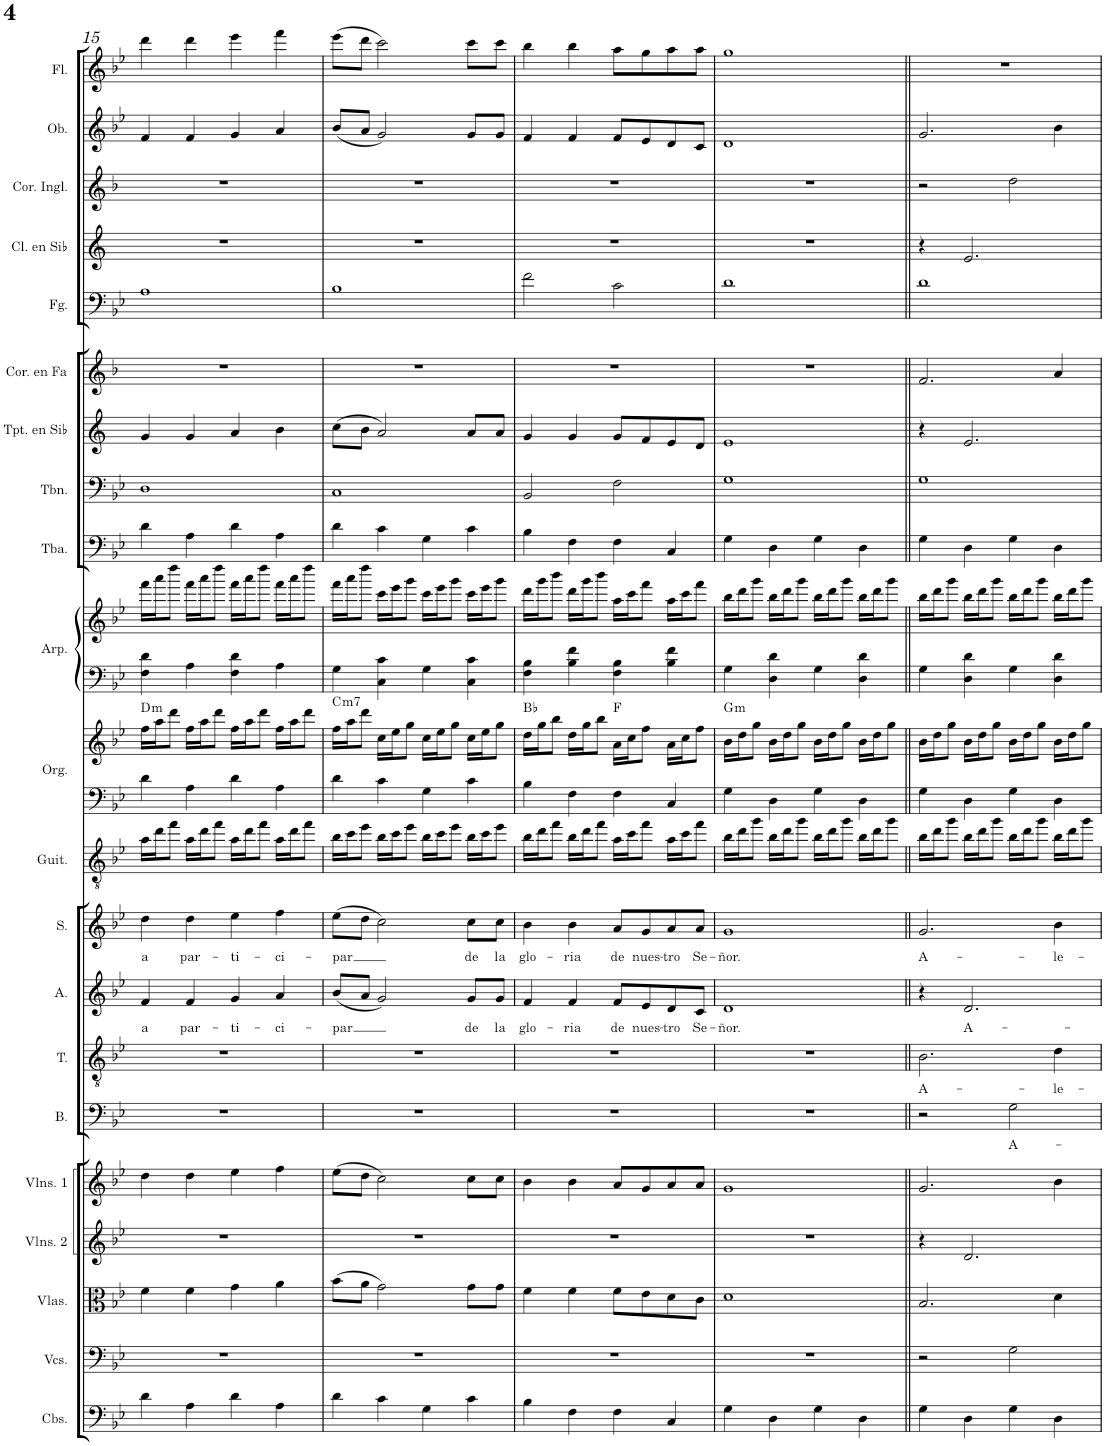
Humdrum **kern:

**kern	**kern	**kern	**kern	**kern	**kern	**text	**kern	**text	**kern	**text	**kern	**text	**kern	**kern	**kern	**harte	**kern	**kern	**kern	**kern	**kern	**kern	**kern	**kern	**kern	**kern	**kern
*part21	*part20	*part19	*part18	*part17	*part16	*part16	*part15	*part15	*part14	*part14	*part13	*part13	*part12	*part11	*part11	*part11	*part10	*part10	*part9	*part8	*part7	*part6	*part5	*part4	*part3	*part2	*part1
*staff23	*staff22	*staff21	*staff20	*staff19	*staff18	*staff18	*staff17	*staff17	*staff16	*staff16	*staff15	*staff15	*staff14	*staff13	*staff12	*	*staff11	*staff10	*staff9	*staff8	*staff7	*staff6	*staff5	*staff4	*staff3	*staff2	*staff1
*I"Contrabajos	*I"Violonchelos	*I"Violas	*I"Violines 2	*I"Violines 1	*I"Bajo	*	*I"Tenor	*	*I"Alto	*	*I"Soprano	*	*I"Guitarra acústica	*I"Órgano	*	*	*I"Arpa	*	*I"Tuba	*I"Trombón	*I"Trompeta en Sib	*I"Trompa en Fa	*I"Fagot	*I"Clarinete en Sib	*I"Corno inglés	*I"Oboe	*I"Flauta
*I'Cbs.	*I'Vcs.	*I'Vlas.	*I'Vlns. 2	*I'Vlns. 1	*I'B.	*	*I'T.	*	*I'A.	*	*I'S.	*	*I'Guit.	*	*	*	*I'Arp.	*	*I'Tba.	*I'Tbn.	*I'Tpt. en Sib	*	*I'Fg.	*I'Cl. en Sib	*I'Cor. Ingl.	*I'Ob.	*I'Fl.
!!LO:PB:g=z
*clefF4	*clefF4	*clefC3	*clefG2	*clefG2	*clefF4	*	*clefGv2	*	*clefG2	*	*clefG2	*	*clefGv2	*clefF4	*clefG2	*	*clefF4	*clefG2	*clefF4	*clefF4	*clefG2	*clefG2	*clefF4	*clefG2	*clefG2	*clefG2	*clefG2
*Trd7c12	*	*	*	*	*	*	*	*	*	*	*	*	*	*	*	*	*	*	*	*	*Trd1c2	*Trd4c7	*	*Trd1c2	*Trd4c7	*	*
*k[b-e-]	*k[b-e-]	*k[b-e-]	*k[b-e-]	*k[b-e-]	*k[b-e-]	*	*k[b-e-]	*	*k[b-e-]	*	*k[b-e-]	*	*k[b-e-]	*k[b-e-]	*k[b-e-]	*	*k[b-e-]	*k[b-e-]	*k[b-e-]	*k[b-e-]	*k[]	*k[b-]	*k[b-e-]	*k[]	*k[b-]	*k[b-e-]	*k[b-e-]
*M4/4	*M4/4	*M4/4	*M4/4	*M4/4	*M4/4	*	*M4/4	*	*M4/4	*	*M4/4	*	*M4/4	*M4/4	*M4/4	*	*M4/4	*M4/4	*M4/4	*M4/4	*M4/4	*M4/4	*M4/4	*M4/4	*M4/4	*M4/4	*M4/4
=15	=15	=15	=15	=15	=15	=15	=15	=15	=15	=15	=15	=15	=15	=15	=15	=15	=15	=15	=15	=15	=15	=15	=15	=15	=15	=15	=15
!	!	!	!	!	!	!	!	!	!	!LO:LY:b	!	!LO:LY:b	!	!	!	!LO:H:kt=m	!	!	!	!	!	!	!	!	!	!	!
4d\	1r	4f\	1r	4dd\	1r	.	1r	.	4f/	a	4dd\	a	16a\LL	4d\	16ff\LL	D:min	4F\ 4d\	16fff\LL	4d\	1D	4g/	1r	1A	1r	1r	4f/	4ddd\
.	.	.	.	.	.	.	.	.	.	.	.	.	16dd\J	.	16aa\J	.	.	16aaa\J	.	.	.	.	.	.	.	.	.
.	.	.	.	.	.	.	.	.	.	.	.	.	8ff\J	.	8ddd\J	.	.	8dddd\J	.	.	.	.	.	.	.	.	.
!	!	!	!	!	!	!	!	!	!	!LO:LY:b	!	!LO:LY:b	!	!	!	!	!	!	!	!	!	!	!	!	!	!	!
4A\	.	4f\	.	4dd\	.	.	.	.	4f/	par-	4dd\	par-	16a\LL	4A\	16ff\LL	.	4A\	16fff\LL	4A\	.	4g/	.	.	.	.	4f/	4ddd\
.	.	.	.	.	.	.	.	.	.	.	.	.	16dd\J	.	16aa\J	.	.	16aaa\J	.	.	.	.	.	.	.	.	.
.	.	.	.	.	.	.	.	.	.	.	.	.	8ff\J	.	8ddd\J	.	.	8dddd\J	.	.	.	.	.	.	.	.	.
!	!	!	!	!	!	!	!	!	!	!LO:LY:b	!	!LO:LY:b	!	!	!	!	!	!	!	!	!	!	!	!	!	!	!
4d\	.	4g\	.	4ee-\	.	.	.	.	4g/	-ti-	4ee-\	-ti-	16a\LL	4d\	16ff\LL	.	4F\ 4d\	16fff\LL	4d\	.	4a/	.	.	.	.	4g/	4eee-\
.	.	.	.	.	.	.	.	.	.	.	.	.	16dd\J	.	16aa\J	.	.	16aaa\J	.	.	.	.	.	.	.	.	.
.	.	.	.	.	.	.	.	.	.	.	.	.	8ff\J	.	8ddd\J	.	.	8dddd\J	.	.	.	.	.	.	.	.	.
!	!	!	!	!	!	!	!	!	!	!LO:LY:b	!	!LO:LY:b	!	!	!	!	!	!	!	!	!	!	!	!	!	!	!
4A\	.	4a\	.	4ff\	.	.	.	.	4a/	-ci-	4ff\	-ci-	16a\LL	4A\	16ff\LL	.	4A\	16fff\LL	4A\	.	4b\	.	.	.	.	4a/	4fff\
.	.	.	.	.	.	.	.	.	.	.	.	.	16dd\J	.	16aa\J	.	.	16aaa\J	.	.	.	.	.	.	.	.	.
.	.	.	.	.	.	.	.	.	.	.	.	.	8ff\J	.	8ddd\J	.	.	8dddd\J	.	.	.	.	.	.	.	.	.
=16	=16	=16	=16	=16	=16	=16	=16	=16	=16	=16	=16	=16	=16	=16	=16	=16	=16	=16	=16	=16	=16	=16	=16	=16	=16	=16	=16
!	!	!	!	!	!	!	!	!	!	!LO:LY:b	!	!LO:LY:b	!	!	!	!LO:H:kt=m7	!	!	!	!	!	!	!	!	!	!	!
4d\	1r	(8b-\L	1r	(8ee-\L	1r	.	1r	.	(8b-/L	-par	(8ee-\L	-par	16b-\LL	4d\	16ff\LL	C:min7	4G\	16fff\LL	4d\	1C	(8cc\L	1r	1B-	1r	1r	(8b-/L	(8eee-\L
.	.	.	.	.	.	.	.	.	.	.	.	.	16cc\J	.	16aa\J	.	.	16aaa\J	.	.	.	.	.	.	.	.	.
.	.	8a\J	.	8dd\J	.	.	.	.	8a/J	.	8dd\J	.	8ee-\J	.	8ddd\J	.	.	8dddd\J	.	.	8b\J	.	.	.	.	8a/J	8ddd\J
4c\	.	2g\)	.	2cc\)	.	.	.	.	2g/)	.	2cc\)	.	16b-\LL	4c\	16cc\LL	.	4C\ 4c\	16ccc\LL	4c\	.	2a/)	.	.	.	.	2g/)	2ccc\)
.	.	.	.	.	.	.	.	.	.	.	.	.	16cc\J	.	16ee-\J	.	.	16eee-\J	.	.	.	.	.	.	.	.	.
.	.	.	.	.	.	.	.	.	.	.	.	.	8ee-\J	.	8gg\J	.	.	8ggg\J	.	.	.	.	.	.	.	.	.
4G\	.	.	.	.	.	.	.	.	.	.	.	.	16b-\LL	4G\	16cc\LL	.	4G\	16ccc\LL	4G\	.	.	.	.	.	.	.	.
.	.	.	.	.	.	.	.	.	.	.	.	.	16cc\J	.	16ee-\J	.	.	16eee-\J	.	.	.	.	.	.	.	.	.
.	.	.	.	.	.	.	.	.	.	.	.	.	8ee-\J	.	8gg\J	.	.	8ggg\J	.	.	.	.	.	.	.	.	.
!	!	!	!	!	!	!	!	!	!	!LO:LY:b	!	!LO:LY:b	!	!	!	!	!	!	!	!	!	!	!	!	!	!	!
4c\	.	8g\L	.	8cc\L	.	.	.	.	8g/L	de	8cc\L	de	16b-\LL	4c\	16cc\LL	.	4C\ 4c\	16ccc\LL	4c\	.	8a/L	.	.	.	.	8g/L	8ccc\L
.	.	.	.	.	.	.	.	.	.	.	.	.	16cc\J	.	16ee-\J	.	.	16eee-\J	.	.	.	.	.	.	.	.	.
!	!	!	!	!	!	!	!	!	!	!LO:LY:b	!	!LO:LY:b	!	!	!	!	!	!	!	!	!	!	!	!	!	!	!
.	.	8g\J	.	8cc\J	.	.	.	.	8g/J	la	8cc\J	la	8ee-\J	.	8gg\J	.	.	8ggg\J	.	.	8a/J	.	.	.	.	8g/J	8ccc\J
=17	=17	=17	=17	=17	=17	=17	=17	=17	=17	=17	=17	=17	=17	=17	=17	=17	=17	=17	=17	=17	=17	=17	=17	=17	=17	=17	=17
!	!	!	!	!	!	!	!	!	!	!LO:LY:b	!	!LO:LY:b	!	!	!	!	!	!	!	!	!	!	!	!	!	!	!
4B-\	1r	4f\	1r	4b-\	1r	.	1r	.	4f/	glo-	4b-\	glo-	16b-\LL	4B-\	16dd\LL	Bb:maj	4F\ 4B-\	16ddd\LL	4B-\	2BB-/	4g/	1r	2f\	1r	1r	4f/	4bb-\
.	.	.	.	.	.	.	.	.	.	.	.	.	16dd\J	.	16gg\J	.	.	16ggg\J	.	.	.	.	.	.	.	.	.
.	.	.	.	.	.	.	.	.	.	.	.	.	8ff\J	.	8bb-\J	.	.	8bbb-\J	.	.	.	.	.	.	.	.	.
!	!	!	!	!	!	!	!	!	!	!LO:LY:b	!	!LO:LY:b	!	!	!	!	!	!	!	!	!	!	!	!	!	!	!
4F\	.	4f\	.	4b-\	.	.	.	.	4f/	-ria	4b-\	-ria	16b-\LL	4F\	16dd\LL	.	4B-\ 4f\	16ddd\LL	4F\	.	4g/	.	.	.	.	4f/	4bb-\
.	.	.	.	.	.	.	.	.	.	.	.	.	16dd\J	.	16gg\J	.	.	16ggg\J	.	.	.	.	.	.	.	.	.
.	.	.	.	.	.	.	.	.	.	.	.	.	8ff\J	.	8bb-\J	.	.	8bbb-\J	.	.	.	.	.	.	.	.	.
!	!	!	!	!	!	!	!	!	!	!LO:LY:b	!	!LO:LY:b	!	!	!	!	!	!	!	!	!	!	!	!	!	!	!
4F\	.	8f\L	.	8a/L	.	.	.	.	8f/L	de	8a/L	de	16a\LL	4F\	16a\LL	F:maj	4F\ 4B-\	16aa\LL	4F\	2F\	8g/L	.	2c\	.	.	8f/L	8aa\L
.	.	.	.	.	.	.	.	.	.	.	.	.	16cc\J	.	16cc\J	.	.	16ccc\J	.	.	.	.	.	.	.	.	.
!	!	!	!	!	!	!	!	!	!	!LO:LY:b	!	!LO:LY:b	!	!	!	!	!	!	!	!	!	!	!	!	!	!	!
.	.	8e-\	.	8g/	.	.	.	.	8e-/	nues-	8g/	nues-	8ff\J	.	8ff\J	.	.	8fff\J	.	.	8f/	.	.	.	.	8e-/	8gg\
!	!	!	!	!	!	!	!	!	!	!LO:LY:b	!	!LO:LY:b	!	!	!	!	!	!	!	!	!	!	!	!	!	!	!
4C/	.	8d\	.	8a/	.	.	.	.	8d/	-tro	8a/	-tro	16a\LL	4C/	16a\LL	.	4B-\ 4f\	16aa\LL	4C/	.	8e/	.	.	.	.	8d/	8aa\
.	.	.	.	.	.	.	.	.	.	.	.	.	16cc\J	.	16cc\J	.	.	16ccc\J	.	.	.	.	.	.	.	.	.
!	!	!	!	!	!	!	!	!	!	!LO:LY:b	!	!LO:LY:b	!	!	!	!	!	!	!	!	!	!	!	!	!	!	!
.	.	8c\J	.	8a/J	.	.	.	.	8c/J	Se-	8a/J	Se-	8ff\J	.	8ff\J	.	.	8fff\J	.	.	8d/J	.	.	.	.	8c/J	8aa\J
=18	=18	=18	=18	=18	=18	=18	=18	=18	=18	=18	=18	=18	=18	=18	=18	=18	=18	=18	=18	=18	=18	=18	=18	=18	=18	=18	=18
!	!	!	!	!	!	!	!	!	!	!LO:LY:b	!	!LO:LY:b	!	!	!	!LO:H:kt=m	!	!	!	!	!	!	!	!	!	!	!
4G\	1r	1d	1r	1g	1r	.	1r	.	1d	-ñor.	1g	-ñor.	16b-\LL	4G\	16b-\LL	G:min	4G\	16bb-\LL	4G\	1G	1e	1r	1d	1r	1r	1d	1gg
.	.	.	.	.	.	.	.	.	.	.	.	.	16dd\J	.	16dd\J	.	.	16ddd\J	.	.	.	.	.	.	.	.	.
.	.	.	.	.	.	.	.	.	.	.	.	.	8gg\J	.	8gg\J	.	.	8ggg\J	.	.	.	.	.	.	.	.	.
4D\	.	.	.	.	.	.	.	.	.	.	.	.	16b-\LL	4D\	16b-\LL	.	4D\ 4d\	16bb-\LL	4D\	.	.	.	.	.	.	.	.
.	.	.	.	.	.	.	.	.	.	.	.	.	16dd\J	.	16dd\J	.	.	16ddd\J	.	.	.	.	.	.	.	.	.
.	.	.	.	.	.	.	.	.	.	.	.	.	8gg\J	.	8gg\J	.	.	8ggg\J	.	.	.	.	.	.	.	.	.
4G\	.	.	.	.	.	.	.	.	.	.	.	.	16b-\LL	4G\	16b-\LL	.	4G\	16bb-\LL	4G\	.	.	.	.	.	.	.	.
.	.	.	.	.	.	.	.	.	.	.	.	.	16dd\J	.	16dd\J	.	.	16ddd\J	.	.	.	.	.	.	.	.	.
.	.	.	.	.	.	.	.	.	.	.	.	.	8gg\J	.	8gg\J	.	.	8ggg\J	.	.	.	.	.	.	.	.	.
4D\	.	.	.	.	.	.	.	.	.	.	.	.	16b-\LL	4D\	16b-\LL	.	4D\ 4d\	16bb-\LL	4D\	.	.	.	.	.	.	.	.
.	.	.	.	.	.	.	.	.	.	.	.	.	16dd\J	.	16dd\J	.	.	16ddd\J	.	.	.	.	.	.	.	.	.
.	.	.	.	.	.	.	.	.	.	.	.	.	8gg\J	.	8gg\J	.	.	8ggg\J	.	.	.	.	.	.	.	.	.
=19||	=19||	=19||	=19||	=19||	=19||	=19||	=19||	=19||	=19||	=19||	=19||	=19||	=19||	=19||	=19||	=19||	=19||	=19||	=19||	=19||	=19||	=19||	=19||	=19||	=19||	=19||	=19||
!	!	!	!	!	!	!	!	!LO:LY:b	!	!	!	!LO:LY:b	!	!	!	!	!	!	!	!	!	!	!	!	!	!	!
4G\	2r	2.B-/	4r	2.g/	2r	.	2.B-\	A-	4r	.	2.g/	A-	16b-\LL	4G\	16b-\LL	.	4G\	16bb-\LL	4G\	1G	4r	2.f/	1d	4r	2r	2.g/	1r
.	.	.	.	.	.	.	.	.	.	.	.	.	16dd\J	.	16dd\J	.	.	16ddd\J	.	.	.	.	.	.	.	.	.
.	.	.	.	.	.	.	.	.	.	.	.	.	8gg\J	.	8gg\J	.	.	8ggg\J	.	.	.	.	.	.	.	.	.
!	!	!	!	!	!	!	!	!	!	!LO:LY:b	!	!	!	!	!	!	!	!	!	!	!	!	!	!	!	!	!
4D\	.	.	2.d/	.	.	.	.	.	2.d/	A-	.	.	16b-\LL	4D\	16b-\LL	.	4D\ 4d\	16bb-\LL	4D\	.	2.e/	.	.	2.e/	.	.	.
.	.	.	.	.	.	.	.	.	.	.	.	.	16dd\J	.	16dd\J	.	.	16ddd\J	.	.	.	.	.	.	.	.	.
.	.	.	.	.	.	.	.	.	.	.	.	.	8gg\J	.	8gg\J	.	.	8ggg\J	.	.	.	.	.	.	.	.	.
!	!	!	!	!	!	!LO:LY:b	!	!	!	!	!	!	!	!	!	!	!	!	!	!	!	!	!	!	!	!	!
4G\	2G\	.	.	.	2G\	A-	.	.	.	.	.	.	16b-\LL	4G\	16b-\LL	.	4G\	16bb-\LL	4G\	.	.	.	.	.	2dd\	.	.
.	.	.	.	.	.	.	.	.	.	.	.	.	16dd\J	.	16dd\J	.	.	16ddd\J	.	.	.	.	.	.	.	.	.
.	.	.	.	.	.	.	.	.	.	.	.	.	8gg\J	.	8gg\J	.	.	8ggg\J	.	.	.	.	.	.	.	.	.
!	!	!	!	!	!	!	!	!LO:LY:b	!	!	!	!LO:LY:b	!	!	!	!	!	!	!	!	!	!	!	!	!	!	!
4D\	.	4d\	.	4b-\	.	.	4d\	-le-	.	.	4b-\	-le-	16b-\LL	4D\	16b-\LL	.	4D\ 4d\	16bb-\LL	4D\	.	.	4a/	.	.	.	4b-\	.
.	.	.	.	.	.	.	.	.	.	.	.	.	16dd\J	.	16dd\J	.	.	16ddd\J	.	.	.	.	.	.	.	.	.
.	.	.	.	.	.	.	.	.	.	.	.	.	8gg\J	.	8gg\J	.	.	8ggg\J	.	.	.	.	.	.	.	.	.
=	=	=	=	=	=	=	=	=	=	=	=	=	=	=	=	=	=	=	=	=	=	=	=	=	=	=	=
*-	*-	*-	*-	*-	*-	*-	*-	*-	*-	*-	*-	*-	*-	*-	*-	*-	*-	*-	*-	*-	*-	*-	*-	*-	*-	*-	*-
